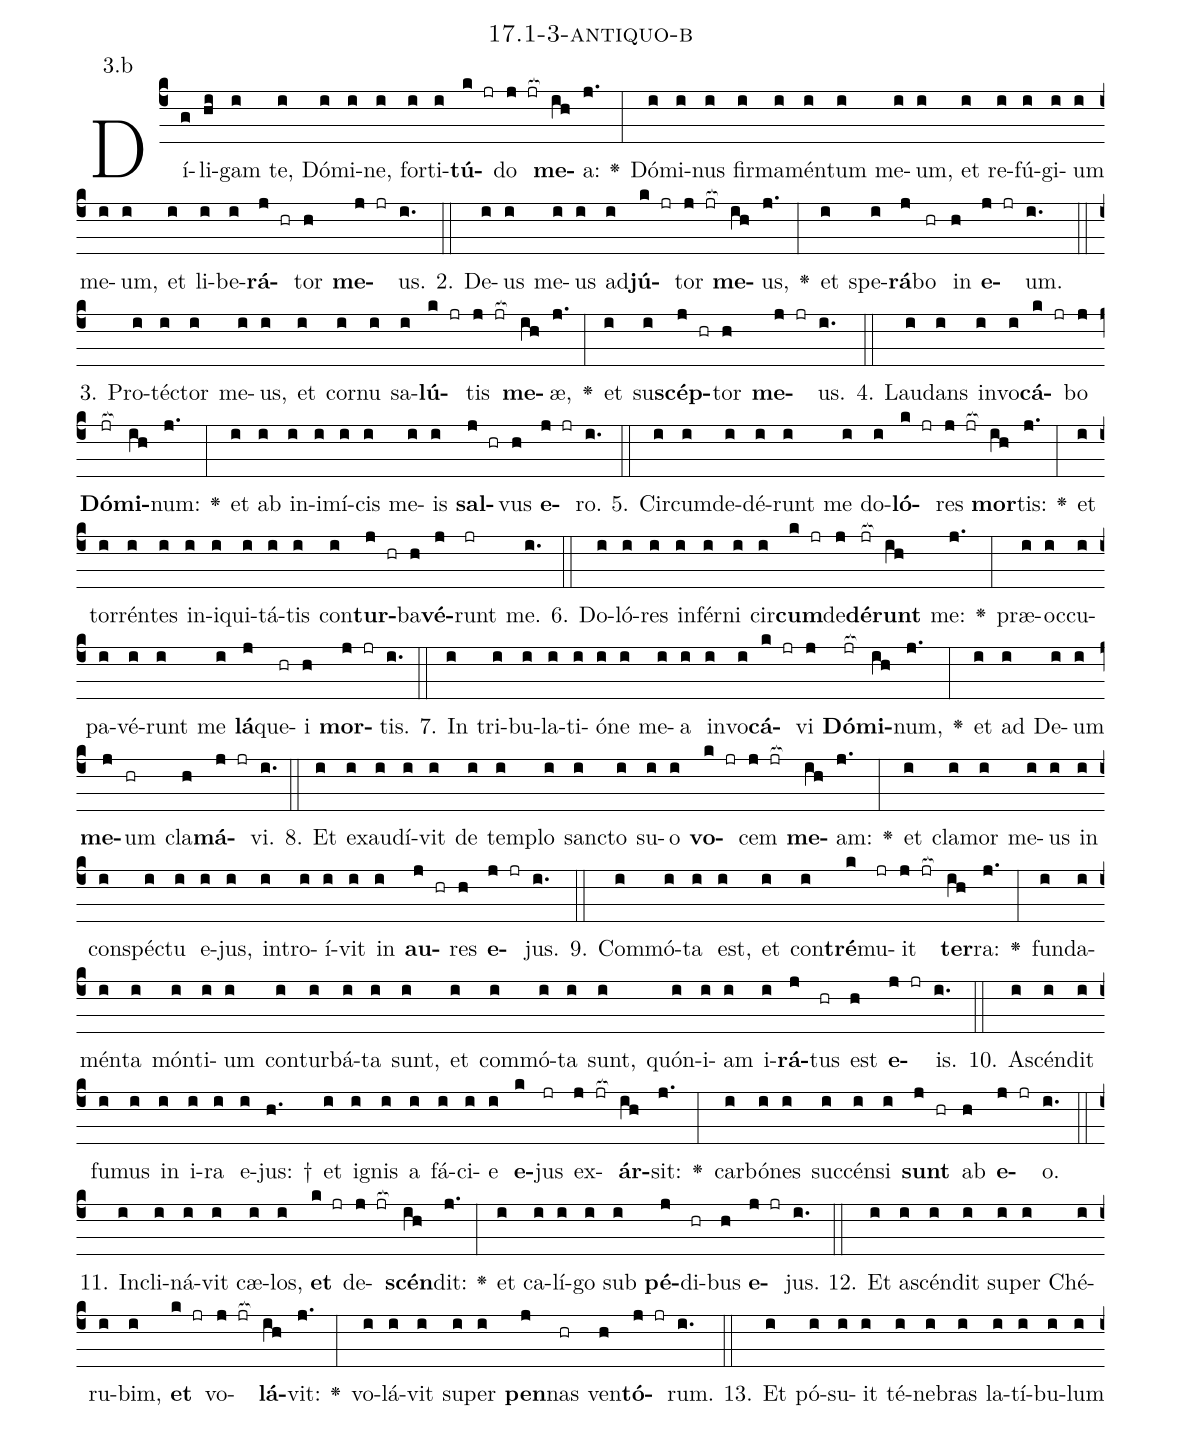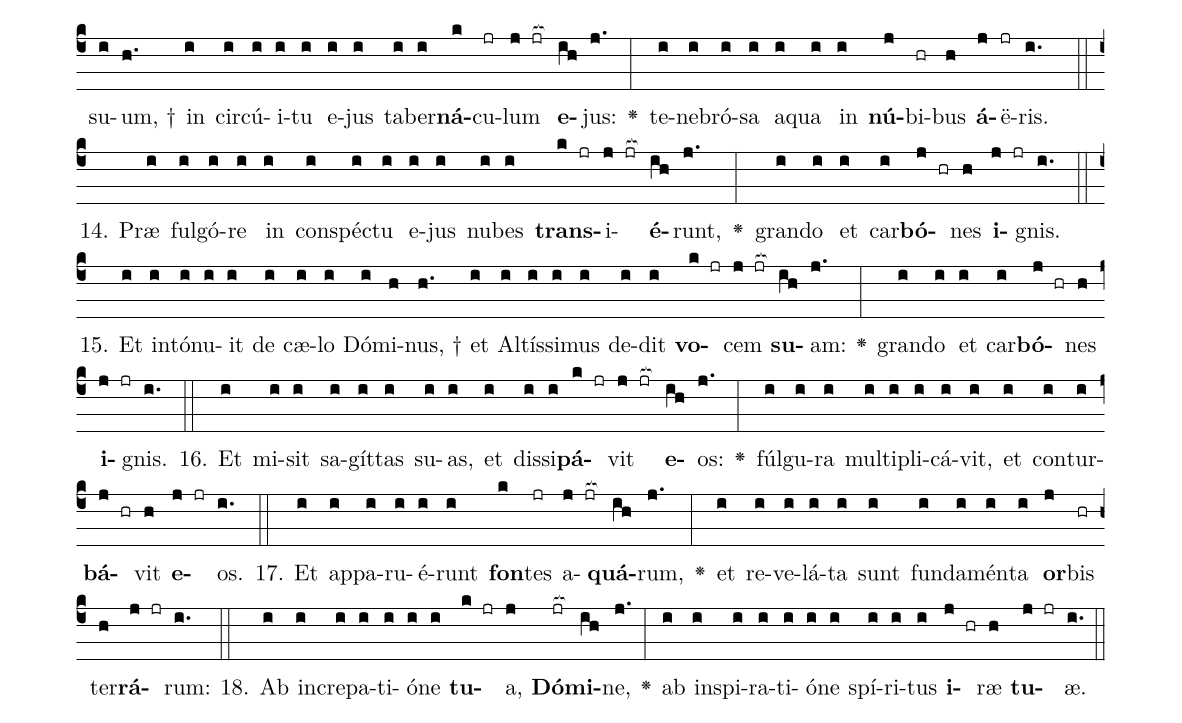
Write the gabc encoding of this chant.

name: 17.1-3-antiquo-b;
annotation: 3.b;
%%
(c4)Dí(g)li(hi)gam(i) te,(i) Dó(i)mi(i)ne,(i) for(i)ti(i)<b>tú</b>(k jr)do(j jr[ocb:1{]) <b>me</b>(ih[ocb:0}])a:(j.) <v>\greheightstar</v>(:) Dó(i)mi(i)nus(i) fir(i)ma(i)mén(i)tum(i) me(i)um,(i) et(i) re(i)fú(i)gi(i)um(i) me(i)um,(i) et(i) li(i)be(i)<b>rá</b>(j hr)tor(h) <b>me</b>(j jr)us.(i.) (::)
2. De(i)us(i) me(i)us(i) ad(i)<b>jú</b>(k jr)tor(j jr[ocb:1{]) <b>me</b>(ih[ocb:0}])us,(j.) <v>\greheightstar</v>(:) et(i) spe(i)<b>rá</b>(j)bo(hr) in(h) <b>e</b>(j jr)um.(i.) (::)
3. Pro(i)téc(i)tor(i) me(i)us,(i) et(i) cor(i)nu(i) sa(i)<b>lú</b>(k jr)tis(j jr[ocb:1{]) <b>me</b>(ih[ocb:0}])æ,(j.) <v>\greheightstar</v>(:) et(i) su(i)<b>scép</b>(j hr)tor(h) <b>me</b>(j jr)us.(i.) (::)
4. Lau(i)dans(i) in(i)vo(i)<b>cá</b>(k jr)bo(j) <b>Dó</b>(jr[ocb:1{])<b>mi</b>(ih[ocb:0}])num:(j.) <v>\greheightstar</v>(:) et(i) ab(i) in(i)i(i)mí(i)cis(i) me(i)is(i) <b>sal</b>(j hr)vus(h) <b>e</b>(j jr)ro.(i.) (::)
5. Cir(i)cum(i)de(i)dé(i)runt(i) me(i) do(i)<b>ló</b>(k jr)res(j jr[ocb:1{]) <b>mor</b>(ih[ocb:0}])tis:(j.) <v>\greheightstar</v>(:) et(i) tor(i)rén(i)tes(i) in(i)i(i)qui(i)tá(i)tis(i) con(i)<b>tur</b>(j hr)ba(h)<b>vé</b>(j)runt(jr) me.(i.) (::)
6. Do(i)ló(i)res(i) in(i)fér(i)ni(i) cir(i)<b>cum</b>(k jr)de(j)<b>dé</b>(jr[ocb:1{])<b>runt</b>(ih[ocb:0}]) me:(j.) <v>\greheightstar</v>(:) præ(i)oc(i)cu(i)pa(i)vé(i)runt(i) me(i) <b>lá</b>(j)que(hr)i(h) <b>mor</b>(j jr)tis.(i.) (::)
7. In(i) tri(i)bu(i)la(i)ti(i)ó(i)ne(i) me(i)a(i) in(i)vo(i)<b>cá</b>(k jr)vi(j) <b>Dó</b>(jr[ocb:1{])<b>mi</b>(ih[ocb:0}])num,(j.) <v>\greheightstar</v>(:) et(i) ad(i) De(i)um(i) <b>me</b>(j)um(hr) cla(h)<b>má</b>(j jr)vi.(i.) (::)
8. Et(i) ex(i)au(i)dí(i)vit(i) de(i) tem(i)plo(i) sanc(i)to(i) su(i)o(i) <b>vo</b>(k jr)cem(j jr[ocb:1{]) <b>me</b>(ih[ocb:0}])am:(j.) <v>\greheightstar</v>(:) et(i) cla(i)mor(i) me(i)us(i) in(i) con(i)spéc(i)tu(i) e(i)jus,(i) in(i)tro(i)í(i)vit(i) in(i) <b>au</b>(j hr)res(h) <b>e</b>(j jr)jus.(i.) (::)
9. Com(i)mó(i)ta(i) est,(i) et(i) con(i)<b>tré</b>(k)mu(jr)it(j jr[ocb:1{]) <b>ter</b>(ih[ocb:0}])ra:(j.) <v>\greheightstar</v>(:) fun(i)da(i)mén(i)ta(i) món(i)ti(i)um(i) con(i)tur(i)bá(i)ta(i) sunt,(i) et(i) com(i)mó(i)ta(i) sunt,(i) quón(i)i(i)am(i) i(i)<b>rá</b>(j)tus(hr) est(h) <b>e</b>(j jr)is.(i.) (::)
10. A(i)scén(i)dit(i) fu(i)mus(i) in(i) i(i)ra(i) e(i)jus: †(h.) et(i) i(i)gnis(i) a(i) fá(i)ci(i)e(i) <b>e</b>(k)jus(jr) ex(j jr[ocb:1{])<b>ár</b>(ih[ocb:0}])sit:(j.) <v>\greheightstar</v>(:) car(i)bó(i)nes(i) suc(i)cén(i)si(i) <b>sunt</b>(j hr) ab(h) <b>e</b>(j jr)o.(i.) (::)
11. In(i)cli(i)ná(i)vit(i) cæ(i)los,(i) <b>et</b>(k jr) de(j jr[ocb:1{])<b>scén</b>(ih[ocb:0}])dit:(j.) <v>\greheightstar</v>(:) et(i) ca(i)lí(i)go(i) sub(i) <b>pé</b>(j)di(hr)bus(h) <b>e</b>(j jr)jus.(i.) (::)
12. Et(i) a(i)scén(i)dit(i) su(i)per(i) Ché(i)ru(i)bim,(i) <b>et</b>(k jr) vo(j jr[ocb:1{])<b>lá</b>(ih[ocb:0}])vit:(j.) <v>\greheightstar</v>(:) vo(i)lá(i)vit(i) su(i)per(i) <b>pen</b>(j)nas(hr) ven(h)<b>tó</b>(j jr)rum.(i.) (::)
13. Et(i) pó(i)su(i)it(i) té(i)ne(i)bras(i) la(i)tí(i)bu(i)lum(i) su(i)um, †(h.) in(i) cir(i)cú(i)i(i)tu(i) e(i)jus(i) ta(i)ber(i)<b>ná</b>(k)cu(jr)lum(j jr[ocb:1{]) <b>e</b>(ih[ocb:0}])jus:(j.) <v>\greheightstar</v>(:) te(i)ne(i)bró(i)sa(i) a(i)qua(i) in(i) <b>nú</b>(j)bi(hr)bus(h) <b>á</b>(j)ë(jr)ris.(i.) (::)
14. Præ(i) ful(i)gó(i)re(i) in(i) con(i)spéc(i)tu(i) e(i)jus(i) nu(i)bes(i) <b>trans</b>(k jr)i(j jr[ocb:1{])<b>é</b>(ih[ocb:0}])runt,(j.) <v>\greheightstar</v>(:) gran(i)do(i) et(i) car(i)<b>bó</b>(j hr)nes(h) <b>i</b>(j jr)gnis.(i.) (::)
15. Et(i) in(i)tó(i)nu(i)it(i) de(i) cæ(i)lo(i) Dó(i)mi(h)nus, †(h.) et(i) Al(i)tís(i)si(i)mus(i) de(i)dit(i) <b>vo</b>(k jr)cem(j jr[ocb:1{]) <b>su</b>(ih[ocb:0}])am:(j.) <v>\greheightstar</v>(:) gran(i)do(i) et(i) car(i)<b>bó</b>(j hr)nes(h) <b>i</b>(j jr)gnis.(i.) (::)
16. Et(i) mi(i)sit(i) sa(i)gít(i)tas(i) su(i)as,(i) et(i) dis(i)si(i)<b>pá</b>(k jr)vit(j jr[ocb:1{]) <b>e</b>(ih[ocb:0}])os:(j.) <v>\greheightstar</v>(:) fúl(i)gu(i)ra(i) mul(i)ti(i)pli(i)cá(i)vit,(i) et(i) con(i)tur(i)<b>bá</b>(j hr)vit(h) <b>e</b>(j jr)os.(i.) (::)
17. Et(i) ap(i)pa(i)ru(i)é(i)runt(i) <b>fon</b>(k)tes(jr) a(j jr[ocb:1{])<b>quá</b>(ih[ocb:0}])rum,(j.) <v>\greheightstar</v>(:) et(i) re(i)ve(i)lá(i)ta(i) sunt(i) fun(i)da(i)mén(i)ta(i) <b>or</b>(j)bis(hr) ter(h)<b>rá</b>(j jr)rum:(i.) (::)
18. Ab(i) in(i)cre(i)pa(i)ti(i)ó(i)ne(i) <b>tu</b>(k jr)a,(j) <b>Dó</b>(jr[ocb:1{])<b>mi</b>(ih[ocb:0}])ne,(j.) <v>\greheightstar</v>(:) ab(i) in(i)spi(i)ra(i)ti(i)ó(i)ne(i) spí(i)ri(i)tus(i) <b>i</b>(j hr)ræ(h) <b>tu</b>(j jr)æ.(i.) (::)
